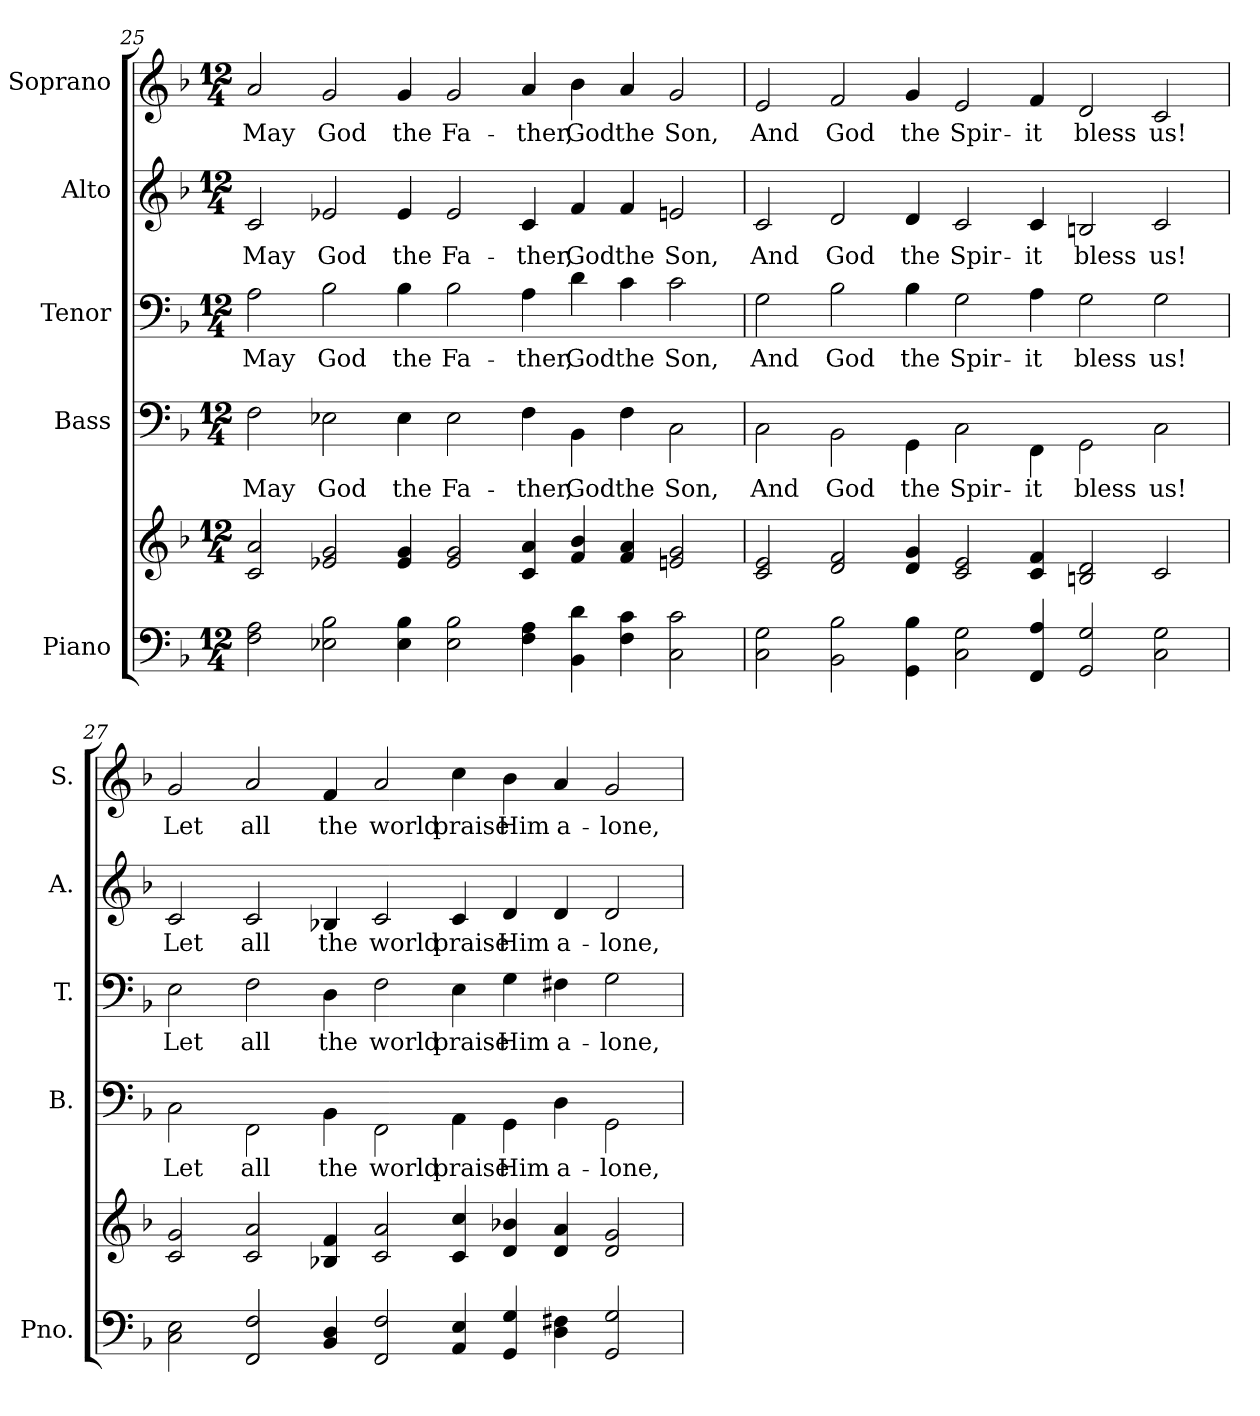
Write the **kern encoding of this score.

**kern	**kern	**kern	**text	**kern	**text	**kern	**text	**kern	**text
*part5	*part5	*part4	*part4	*part3	*part3	*part2	*part2	*part1	*part1
*staff6	*staff5	*staff4	*staff4	*staff3	*staff3	*staff2	*staff2	*staff1	*staff1
*I"Piano	*	*I"Bass	*	*I"Tenor	*	*I"Alto	*	*I"Soprano	*
*I'Pno.	*	*I'B.	*	*I'T.	*	*I'A.	*	*I'S.	*
!!LO:PB:g=z
*clefF4	*clefG2	*clefF4	*	*clefF4	*	*clefG2	*	*clefG2	*
*k[b-]	*k[b-]	*k[b-]	*	*k[b-]	*	*k[b-]	*	*k[b-]	*
*F:	*F:	*F:	*	*F:	*	*F:	*	*F:	*
*M12/4	*M12/4	*M12/4	*	*M12/4	*	*M12/4	*	*M12/4	*
=25	=25	=25	=25	=25	=25	=25	=25	=25	=25
!	!	!	!LO:LY:b:color=#000000	!	!	!	!	!	!
!	!	!	!	!	!LO:LY:b:color=#000000	!	!	!	!
!	!	!	!	!	!	!	!LO:LY:b:color=#000000	!	!
!	!	!	!	!	!	!	!	!	!LO:LY:b:color=#000000
2Fi\ 2Ai	2ci/ 2ai	2Fi\	May	2Ai\	May	2ci/	May	2ai/	May
!	!	!	!LO:LY:b:color=#000000	!	!	!	!	!	!
!	!	!	!	!	!LO:LY:b:color=#000000	!	!	!	!
!	!	!	!	!	!	!	!LO:LY:b:color=#000000	!	!
!	!	!	!	!	!	!	!	!	!LO:LY:b:color=#000000
2E-Xi\ 2B-i	2e-Xi/ 2gi	2E-Xi\	God	2B-i\	God	2e-Xi/	God	2gi/	God
!	!	!	!LO:LY:b:color=#000000	!	!	!	!	!	!
!	!	!	!	!	!LO:LY:b:color=#000000	!	!	!	!
!	!	!	!	!	!	!	!LO:LY:b:color=#000000	!	!
!	!	!	!	!	!	!	!	!	!LO:LY:b:color=#000000
4E-i\ 4B-i	4e-i/ 4gi	4E-i\	the	4B-i\	the	4e-i/	the	4gi/	the
!	!	!	!LO:LY:b:color=#000000	!	!	!	!	!	!
!	!	!	!	!	!LO:LY:b:color=#000000	!	!	!	!
!	!	!	!	!	!	!	!LO:LY:b:color=#000000	!	!
!	!	!	!	!	!	!	!	!	!LO:LY:b:color=#000000
2E-i\ 2B-i	2e-i/ 2gi	2E-i\	Fa-	2B-i\	Fa-	2e-i/	Fa-	2gi/	Fa-
!	!	!	!LO:LY:b:color=#000000	!	!	!	!	!	!
!	!	!	!	!	!LO:LY:b:color=#000000	!	!	!	!
!	!	!	!	!	!	!	!LO:LY:b:color=#000000	!	!
!	!	!	!	!	!	!	!	!	!LO:LY:b:color=#000000
4Fi\ 4Ai	4ci/ 4ai	4Fi\	-ther,	4Ai\	-ther,	4ci/	-ther,	4ai/	-ther,
!	!	!	!LO:LY:b:color=#000000	!	!	!	!	!	!
!	!	!	!	!	!LO:LY:b:color=#000000	!	!	!	!
!	!	!	!	!	!	!	!LO:LY:b:color=#000000	!	!
!	!	!	!	!	!	!	!	!	!LO:LY:b:color=#000000
4BB-i\ 4di	4fi/ 4b-i	4BB-i\	God	4di\	God	4fi/	God	4b-i\	God
!	!	!	!LO:LY:b:color=#000000	!	!	!	!	!	!
!	!	!	!	!	!LO:LY:b:color=#000000	!	!	!	!
!	!	!	!	!	!	!	!LO:LY:b:color=#000000	!	!
!	!	!	!	!	!	!	!	!	!LO:LY:b:color=#000000
4Fi\ 4ci	4fi/ 4ai	4Fi\	the	4ci\	the	4fi/	the	4ai/	the
!	!	!	!LO:LY:b:color=#000000	!	!	!	!	!	!
!	!	!	!	!	!LO:LY:b:color=#000000	!	!	!	!
!	!	!	!	!	!	!	!LO:LY:b:color=#000000	!	!
!	!	!	!	!	!	!	!	!	!LO:LY:b:color=#000000
2Ci\ 2ci	2eni/ 2gi	2Ci\	Son,	2ci\	Son,	2eni/	Son,	2gi/	Son,
!!LO:PB:g=z
=26	=26	=26	=26	=26	=26	=26	=26	=26	=26
!	!	!	!LO:LY:b:color=#000000	!	!	!	!	!	!
!	!	!	!	!	!LO:LY:b:color=#000000	!	!	!	!
!	!	!	!	!	!	!	!LO:LY:b:color=#000000	!	!
!	!	!	!	!	!	!	!	!	!LO:LY:b:color=#000000
2Ci\ 2Gi	2ci/ 2ei	2Ci\	And	2Gi\	And	2ci/	And	2ei/	And
!	!	!	!LO:LY:b:color=#000000	!	!	!	!	!	!
!	!	!	!	!	!LO:LY:b:color=#000000	!	!	!	!
!	!	!	!	!	!	!	!LO:LY:b:color=#000000	!	!
!	!	!	!	!	!	!	!	!	!LO:LY:b:color=#000000
2BB-i\ 2B-i	2di/ 2fi	2BB-i\	God	2B-i\	God	2di/	God	2fi/	God
!	!	!	!LO:LY:b:color=#000000	!	!	!	!	!	!
!	!	!	!	!	!LO:LY:b:color=#000000	!	!	!	!
!	!	!	!	!	!	!	!LO:LY:b:color=#000000	!	!
!	!	!	!	!	!	!	!	!	!LO:LY:b:color=#000000
4GGi\ 4B-i	4di/ 4gi	4GGi\	the	4B-i\	the	4di/	the	4gi/	the
!	!	!	!LO:LY:b:color=#000000	!	!	!	!	!	!
!	!	!	!	!	!LO:LY:b:color=#000000	!	!	!	!
!	!	!	!	!	!	!	!LO:LY:b:color=#000000	!	!
!	!	!	!	!	!	!	!	!	!LO:LY:b:color=#000000
2Ci\ 2Gi	2ci/ 2ei	2Ci\	Spir-	2Gi\	Spir-	2ci/	Spir-	2ei/	Spir-
!	!	!	!LO:LY:b:color=#000000	!	!	!	!	!	!
!	!	!	!	!	!LO:LY:b:color=#000000	!	!	!	!
!	!	!	!	!	!	!	!LO:LY:b:color=#000000	!	!
!	!	!	!	!	!	!	!	!	!LO:LY:b:color=#000000
4FFi/ 4Ai	4ci/ 4fi	4FFi\	-it	4Ai\	-it	4ci/	-it	4fi/	-it
!	!	!	!LO:LY:b:color=#000000	!	!	!	!	!	!
!	!	!	!	!	!LO:LY:b:color=#000000	!	!	!	!
!	!	!	!	!	!	!	!LO:LY:b:color=#000000	!	!
!	!	!	!	!	!	!	!	!	!LO:LY:b:color=#000000
2GGi/ 2Gi	2Bni/ 2di	2GGi\	bless	2Gi\	bless	2Bni/	bless	2di/	bless
!	!	!	!LO:LY:b:color=#000000	!	!	!	!	!	!
!	!	!	!	!	!LO:LY:b:color=#000000	!	!	!	!
!	!	!	!	!	!	!	!LO:LY:b:color=#000000	!	!
!	!	!	!	!	!	!	!	!	!LO:LY:b:color=#000000
2Ci\ 2Gi	2ci/	2Ci\	us!	2Gi\	us!	2ci/	us!	2ci/	us!
!!LO:PB:g=z
=27	=27	=27	=27	=27	=27	=27	=27	=27	=27
!	!	!	!LO:LY:b:color=#000000	!	!	!	!	!	!
!	!	!	!	!	!LO:LY:b:color=#000000	!	!	!	!
!	!	!	!	!	!	!	!LO:LY:b:color=#000000	!	!
!	!	!	!	!	!	!	!	!	!LO:LY:b:color=#000000
2Ci\ 2Ei	2ci/ 2gi	2Ci\	Let	2Ei\	Let	2ci/	Let	2gi/	Let
!	!	!	!LO:LY:b:color=#000000	!	!	!	!	!	!
!	!	!	!	!	!LO:LY:b:color=#000000	!	!	!	!
!	!	!	!	!	!	!	!LO:LY:b:color=#000000	!	!
!	!	!	!	!	!	!	!	!	!LO:LY:b:color=#000000
2FFi/ 2Fi	2ci/ 2ai	2FFi\	all	2Fi\	all	2ci/	all	2ai/	all
!	!	!	!LO:LY:b:color=#000000	!	!	!	!	!	!
!	!	!	!	!	!LO:LY:b:color=#000000	!	!	!	!
!	!	!	!	!	!	!	!LO:LY:b:color=#000000	!	!
!	!	!	!	!	!	!	!	!	!LO:LY:b:color=#000000
4BB-i/ 4Di	4B-Xi/ 4fi	4BB-i\	the	4Di\	the	4B-Xi/	the	4fi/	the
!	!	!	!LO:LY:b:color=#000000	!	!	!	!	!	!
!	!	!	!	!	!LO:LY:b:color=#000000	!	!	!	!
!	!	!	!	!	!	!	!LO:LY:b:color=#000000	!	!
!	!	!	!	!	!	!	!	!	!LO:LY:b:color=#000000
2FFi/ 2Fi	2ci/ 2ai	2FFi\	world	2Fi\	world	2ci/	world	2ai/	world
!	!	!	!LO:LY:b:color=#000000	!	!	!	!	!	!
!	!	!	!	!	!LO:LY:b:color=#000000	!	!	!	!
!	!	!	!	!	!	!	!LO:LY:b:color=#000000	!	!
!	!	!	!	!	!	!	!	!	!LO:LY:b:color=#000000
4AAi/ 4Ei	4ci/ 4cci	4AAi\	praise	4Ei\	praise	4ci/	praise	4cci\	praise
!	!	!	!LO:LY:b:color=#000000	!	!	!	!	!	!
!	!	!	!	!	!LO:LY:b:color=#000000	!	!	!	!
!	!	!	!	!	!	!	!LO:LY:b:color=#000000	!	!
!	!	!	!	!	!	!	!	!	!LO:LY:b:color=#000000
4GGi/ 4Gi	4di/ 4b-Xi	4GGi\	Him	4Gi\	Him	4di/	Him	4b-i\	Him
!	!	!	!LO:LY:b:color=#000000	!	!	!	!	!	!
!	!	!	!	!	!LO:LY:b:color=#000000	!	!	!	!
!	!	!	!	!	!	!	!LO:LY:b:color=#000000	!	!
!	!	!	!	!	!	!	!	!	!LO:LY:b:color=#000000
4Di\ 4F#Xi	4di/ 4ai	4Di\	a-	4F#Xi\	a-	4di/	a-	4ai/	a-
!	!	!	!LO:LY:b:color=#000000	!	!	!	!	!	!
!	!	!	!	!	!LO:LY:b:color=#000000	!	!	!	!
!	!	!	!	!	!	!	!LO:LY:b:color=#000000	!	!
!	!	!	!	!	!	!	!	!	!LO:LY:b:color=#000000
2GGi/ 2Gi	2di/ 2gi	2GGi\	-lone,	2Gi\	-lone,	2di/	-lone,	2gi/	-lone,
=	=	=	=	=	=	=	=	=	=
*-	*-	*-	*-	*-	*-	*-	*-	*-	*-
